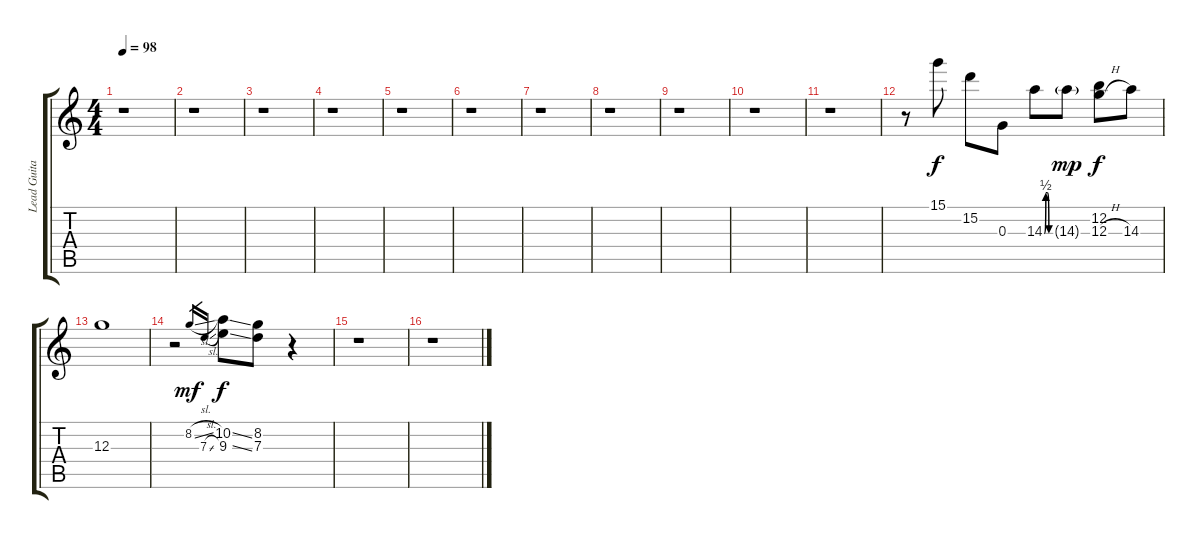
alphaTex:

\track ("Lead Guitar" "Lead Guita") {instrument electricguitarjazz}
\staff {score tabs}
\tuning (E4 B3 G3 D3 A2 E2) {hide}
\ts (4 4)
\tempo 98
\clef g2
\ks c
r.1{dy f instrument electricguitarjazz} |
r.1 |
r.1 |
r.1 |
r.1 |
r.1 |
r.1 |
r.1 |
r.1 |
r.1 |
r.1 |
r.8 15.1.8 15.2.8 0.3.8 14.3{be (custom 0 0 15 2 30 2 45 0 60 0)}.8 14.3{g}.8{dy mp} (12.2 12.3{h}).8{dy f} 14.3.8 |
12.3.1 |
r.2 8.2{sl}.16{gr dy mf} 7.3{sl}.16{gr} (10.2{ss} 9.3{ss}).8{dy f} (8.2 7.3).8 r.4 |
r.1 |
r.1
